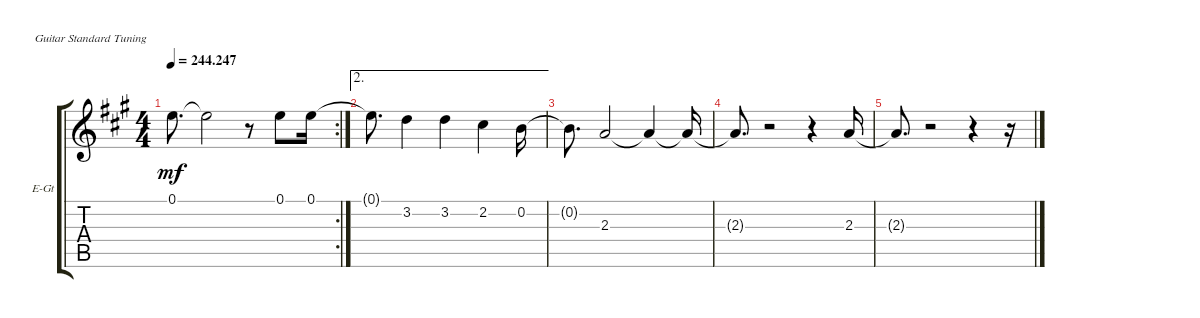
\defaultSystemsLayout 4
\bracketExtendMode groupsimilarinstruments
\firstSystemTrackNameOrientation horizontal
\otherSystemsTrackNameOrientation horizontal
\track ("Electric Guitar" "E-Gt") {instrument distortionguitar}
\staff {score tabs}
\tuning (E4 B3 G3 D3 A2 E2)
\rc 2
\ts (4 4)
\tempo
244.247
\accidentals auto
\clef g2
\ottava regular
\simile none
\scale
0.354497
\ks a
0.1{t}.8{d dy mf} 0.1{t}.2 r.8 0.1.8 0.1.16 |
\ae 2
\scale
0.333333 0.1{t}.8{d} 3.2.4 3.2.4 2.2.4 0.2.16 |
\scale
0.333333 0.2{t}.8{d} 2.3.2 2.3{t}.4 2.3{t}.16 |
\scale
0.333333 2.3{t}.8{d} r.2 r.4 2.3.16 |
2.3{t}.8{d} r.2 r.4 r.16
